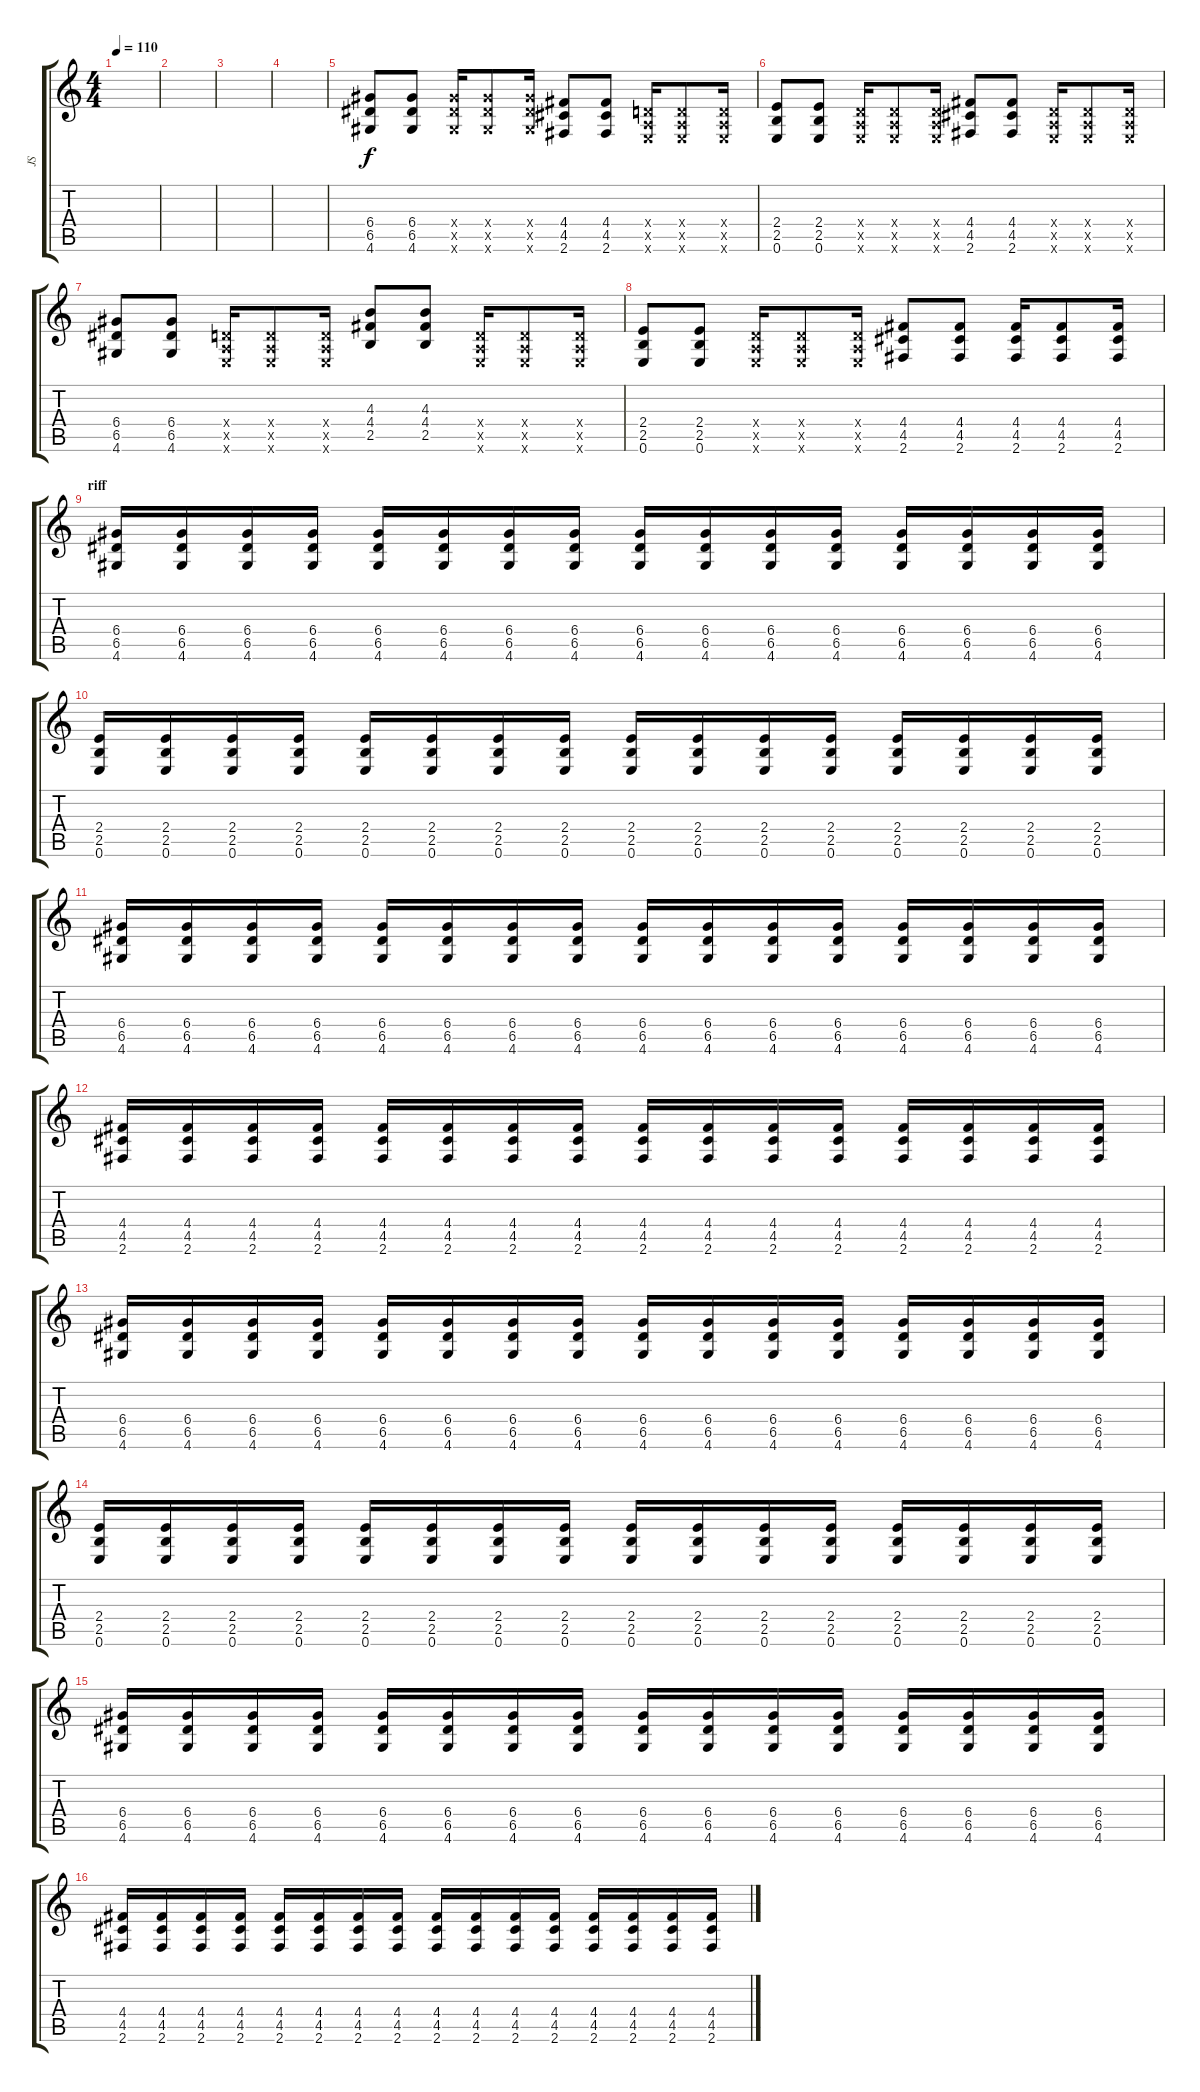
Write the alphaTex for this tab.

\track ("JS" "JS") {instrument overdrivenguitar}
\staff {score tabs}
\tuning (E4 B3 G3 D3 A2 E2) {hide}
\ts (4 4)
\tempo 110
\clef g2
\ks c
|
|
|
|
(6.4 6.5 4.6).8 (6.4 6.5 4.6).8 (6.4{x} 6.5{x} 4.6{x}).16 (6.4{x} 6.5{x} 4.6{x}).8 (6.4{x} 6.5{x} 4.6{x}).16 (4.4 4.5 2.6).8 (4.4 4.5 2.6).8 (0.4{x} 0.5{x} 0.6{x}).16 (0.4{x} 0.5{x} 0.6{x}).8 (0.4{x} 0.5{x} 0.6{x}).16 |
(2.4 2.5 0.6).8 (2.4 2.5 0.6).8 (0.4{x} 0.5{x} 0.6{x}).16 (0.4{x} 0.5{x} 0.6{x}).8 (0.4{x} 0.5{x} 0.6{x}).16 (4.4 4.5 2.6).8 (4.4 4.5 2.6).8 (0.4{x} 0.5{x} 0.6{x}).16 (0.4{x} 0.5{x} 0.6{x}).8 (0.4{x} 0.5{x} 0.6{x}).16 |
(6.4 6.5 4.6).8 (6.4 6.5 4.6).8 (0.4{x} 0.5{x} 0.6{x}).16 (0.4{x} 0.5{x} 0.6{x}).8 (0.4{x} 0.5{x} 0.6{x}).16 (4.3 4.4 2.5).8 (4.3 4.4 2.5).8 (0.4{x} 0.5{x} 0.6{x}).16 (0.4{x} 0.5{x} 0.6{x}).8 (0.4{x} 0.5{x} 0.6{x}).16 |
(2.4 2.5 0.6).8 (2.4 2.5 0.6).8 (0.4{x} 0.5{x} 0.6{x}).16 (0.4{x} 0.5{x} 0.6{x}).8 (0.4{x} 0.5{x} 0.6{x}).16 (4.4 4.5 2.6).8 (4.4 4.5 2.6).8 (4.4 4.5 2.6).16 (4.4 4.5 2.6).8 (4.4 4.5 2.6).16 |
\section ("" "riff")
(6.4 6.5 4.6).16 (6.4 6.5 4.6).16 (6.4 6.5 4.6).16 (6.4 6.5 4.6).16 (6.4 6.5 4.6).16 (6.4 6.5 4.6).16 (6.4 6.5 4.6).16 (6.4 6.5 4.6).16 (6.4 6.5 4.6).16 (6.4 6.5 4.6).16 (6.4 6.5 4.6).16 (6.4 6.5 4.6).16 (6.4 6.5 4.6).16 (6.4 6.5 4.6).16 (6.4 6.5 4.6).16 (6.4 6.5 4.6).16 |
(2.4 2.5 0.6).16 (2.4 2.5 0.6).16 (2.4 2.5 0.6).16 (2.4 2.5 0.6).16 (2.4 2.5 0.6).16 (2.4 2.5 0.6).16 (2.4 2.5 0.6).16 (2.4 2.5 0.6).16 (2.4 2.5 0.6).16 (2.4 2.5 0.6).16 (2.4 2.5 0.6).16 (2.4 2.5 0.6).16 (2.4 2.5 0.6).16 (2.4 2.5 0.6).16 (2.4 2.5 0.6).16 (2.4 2.5 0.6).16 |
(6.4 6.5 4.6).16 (6.4 6.5 4.6).16 (6.4 6.5 4.6).16 (6.4 6.5 4.6).16 (6.4 6.5 4.6).16 (6.4 6.5 4.6).16 (6.4 6.5 4.6).16 (6.4 6.5 4.6).16 (6.4 6.5 4.6).16 (6.4 6.5 4.6).16 (6.4 6.5 4.6).16 (6.4 6.5 4.6).16 (6.4 6.5 4.6).16 (6.4 6.5 4.6).16 (6.4 6.5 4.6).16 (6.4 6.5 4.6).16 |
(4.4 4.5 2.6).16 (4.4 4.5 2.6).16 (4.4 4.5 2.6).16 (4.4 4.5 2.6).16 (4.4 4.5 2.6).16 (4.4 4.5 2.6).16 (4.4 4.5 2.6).16 (4.4 4.5 2.6).16 (4.4 4.5 2.6).16 (4.4 4.5 2.6).16 (4.4 4.5 2.6).16 (4.4 4.5 2.6).16 (4.4 4.5 2.6).16 (4.4 4.5 2.6).16 (4.4 4.5 2.6).16 (4.4 4.5 2.6).16 |
(6.4 6.5 4.6).16 (6.4 6.5 4.6).16 (6.4 6.5 4.6).16 (6.4 6.5 4.6).16 (6.4 6.5 4.6).16 (6.4 6.5 4.6).16 (6.4 6.5 4.6).16 (6.4 6.5 4.6).16 (6.4 6.5 4.6).16 (6.4 6.5 4.6).16 (6.4 6.5 4.6).16 (6.4 6.5 4.6).16 (6.4 6.5 4.6).16 (6.4 6.5 4.6).16 (6.4 6.5 4.6).16 (6.4 6.5 4.6).16 |
(2.4 2.5 0.6).16 (2.4 2.5 0.6).16 (2.4 2.5 0.6).16 (2.4 2.5 0.6).16 (2.4 2.5 0.6).16 (2.4 2.5 0.6).16 (2.4 2.5 0.6).16 (2.4 2.5 0.6).16 (2.4 2.5 0.6).16 (2.4 2.5 0.6).16 (2.4 2.5 0.6).16 (2.4 2.5 0.6).16 (2.4 2.5 0.6).16 (2.4 2.5 0.6).16 (2.4 2.5 0.6).16 (2.4 2.5 0.6).16 |
(6.4 6.5 4.6).16 (6.4 6.5 4.6).16 (6.4 6.5 4.6).16 (6.4 6.5 4.6).16 (6.4 6.5 4.6).16 (6.4 6.5 4.6).16 (6.4 6.5 4.6).16 (6.4 6.5 4.6).16 (6.4 6.5 4.6).16 (6.4 6.5 4.6).16 (6.4 6.5 4.6).16 (6.4 6.5 4.6).16 (6.4 6.5 4.6).16 (6.4 6.5 4.6).16 (6.4 6.5 4.6).16 (6.4 6.5 4.6).16 |
(4.4 4.5 2.6).16 (4.4 4.5 2.6).16 (4.4 4.5 2.6).16 (4.4 4.5 2.6).16 (4.4 4.5 2.6).16 (4.4 4.5 2.6).16 (4.4 4.5 2.6).16 (4.4 4.5 2.6).16 (4.4 4.5 2.6).16 (4.4 4.5 2.6).16 (4.4 4.5 2.6).16 (4.4 4.5 2.6).16 (4.4 4.5 2.6).16 (4.4 4.5 2.6).16 (4.4 4.5 2.6).16 (4.4 4.5 2.6).16
